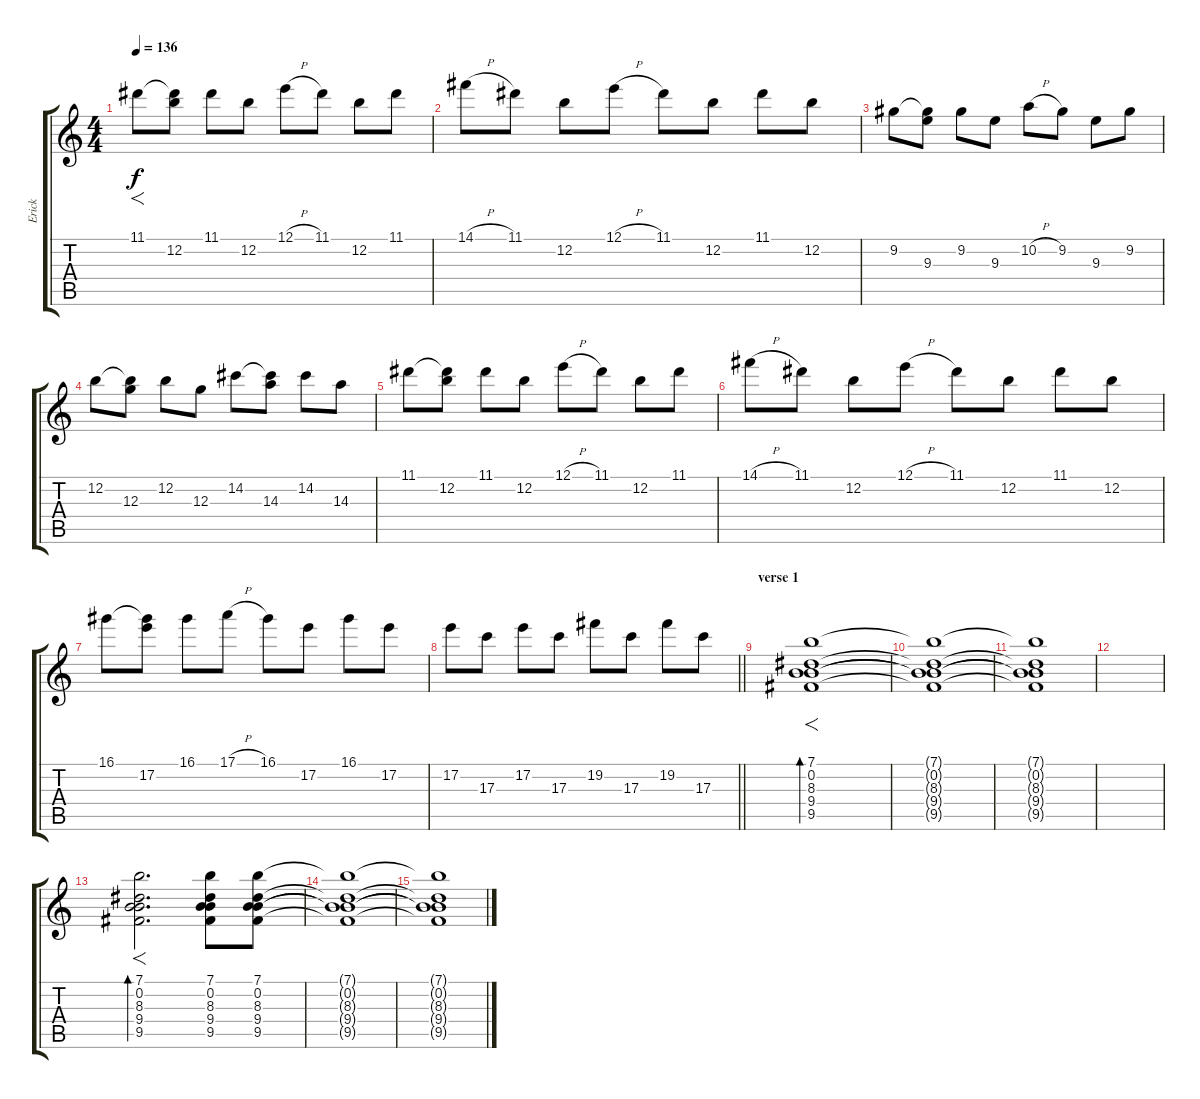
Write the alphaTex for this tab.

\track ("Erick" "Erick") {instrument electricguitarjazz}
\staff {score tabs}
\tuning (E4 B3 G3 D3 A2 E2) {hide}
\ts (4 4)
\tempo 136
\clef g2
\ks c
11.1.8{f dy f volume 14 instrument electricguitarclean} (11.1{t} 12.2).8 11.1.8 12.2.8 12.1{h}.8 11.1.8 12.2.8 11.1.8 |
14.1{h}.8 11.1.8 12.2.8 12.1{h}.8 11.1.8 12.2.8 11.1.8 12.2.8 |
9.2.8 (9.2{t} 9.3).8 9.2.8 9.3.8 10.2{h}.8 9.2.8 9.3.8 9.2.8 |
12.2.8 (12.2{t} 12.3).8 12.2.8 12.3.8 14.2.8 (14.2{t} 14.3).8 14.2.8 14.3.8 |
11.1.8 (11.1{t} 12.2).8 11.1.8 12.2.8 12.1{h}.8 11.1.8 12.2.8 11.1.8 |
14.1{h}.8 11.1.8 12.2.8 12.1{h}.8 11.1.8 12.2.8 11.1.8 12.2.8 |
16.1.8 (16.1{t} 17.2).8 16.1.8 17.1{h}.8 16.1.8 17.2.8 16.1.8 17.2.8 |
\barLineRight lightlight
17.2.8 17.3.8 17.2.8 17.3.8 19.2.8 17.3.8 19.2.8 17.3.8 |
\section ("" "verse 1")
(7.1 0.2 8.3 9.4 9.5).1{f bd 120} |
(7.1{t} 0.2{t} 8.3{t} 9.4{t} 9.5{t}).1 |
(7.1{t} 0.2{t} 8.3{t} 9.4{t} 9.5{t}).1 |
|
(7.1 0.2 8.3 9.4 9.5).2{f d bd 120} (7.1 0.2 8.3 9.4 9.5).8 (7.1 0.2 8.3 9.4 9.5).8 |
(7.1{t} 0.2{t} 8.3{t} 9.4{t} 9.5{t}).1 |
(7.1{t} 0.2{t} 8.3{t} 9.4{t} 9.5{t}).1
